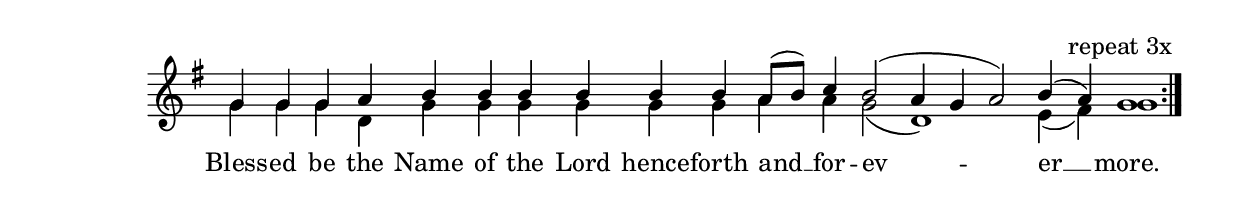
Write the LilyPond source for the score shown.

\version "2.24.4"

keyTime = { \key g \major}
cadenzaMeasure = {
  \cadenzaOff
  \partial 1024 s1024
  \cadenzaOn

}

SopMusic    = \relative { 
    \cadenzaOn
    \repeat volta 3 {
    g'4 g g a b b b b \allowBreak
    b4 b a8([ b]) c4 b2( a4 g a2) b4( a) g1 
    \textEndMark "repeat 3x"
    \cadenzaMeasure 
    }
}

BassMusic   = \relative {
    \cadenzaOn
    \repeat volta 3 {
    g'4 g g d g g g g \allowBreak
    g4 g a a g2( d1) e4( fis) g1 \cadenzaMeasure
    }
    
}



VerseOne = \lyricmode {
    Bless -- ed be the Name of the Lord
    hence -- forth and __ for -- ev -- er __ more.
    }


\score {
    \new Staff \with {midiInstrument = "choir aahs"} <<
        \clef "treble"
        \new Voice = "Sop"  { \voiceOne \keyTime \SopMusic}
        \new Voice = "Bass" { \voiceTwo \BassMusic }
        \new Lyrics \lyricsto "Sop" { \VerseOne }
    >>

    \layout {
        \context {
            \Score
                \omit BarNumber
                \override SpacingSpanner.common-shortest-duration = #(ly:make-moment 1/16)

        }
        \context {
            \Staff
                \remove Time_signature_engraver
        }
        \context {
            \Lyrics
                \override LyricSpace.minimum-distance = #1.0
        }
    }
    \midi {
        \tempo 4 = 180
    }
}





